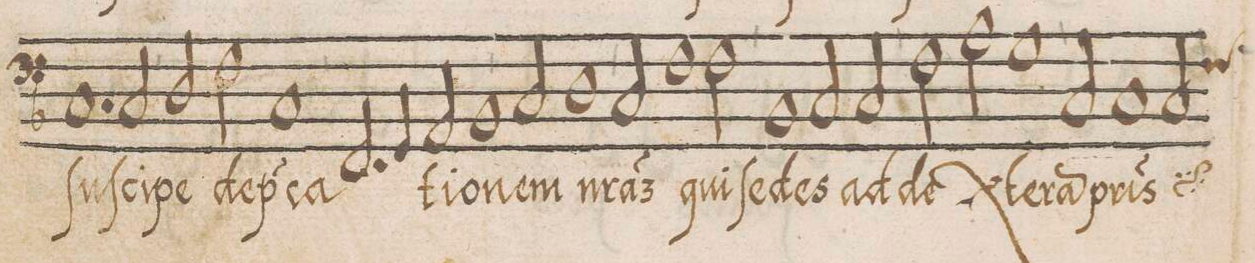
**kern	**text
*I"BASSVS	*
*clefF4	*
*k[b-]	*
*met()	*
*M2/1	*
1.C	ſu-
2C/	-ſci-
=93-	=93-
2D/	-pe
2F\	de-
1C	-p(re)-
=94-	=94-
2.FF/	-ca-
4GG/	.
2AA/	-ti-
1BB-/	-o-
=95-	=95-
2C/	-nem
1D	n(ost)-
=96-	=96-
2C/	-ra(m)
1F	.
2F\	qui
=97-	=97-
1BB-	ſe-
2C/	-des
2C/	ad
=98-	=98-
2F\	de-
2A\	-xte-
1G	-ra(m)
=99-	=99-
2C/	p(at)-
1C	-ris
*	*ij
*custos:F	*
2C/	ſe-
=100-	=100-
*-	*-
